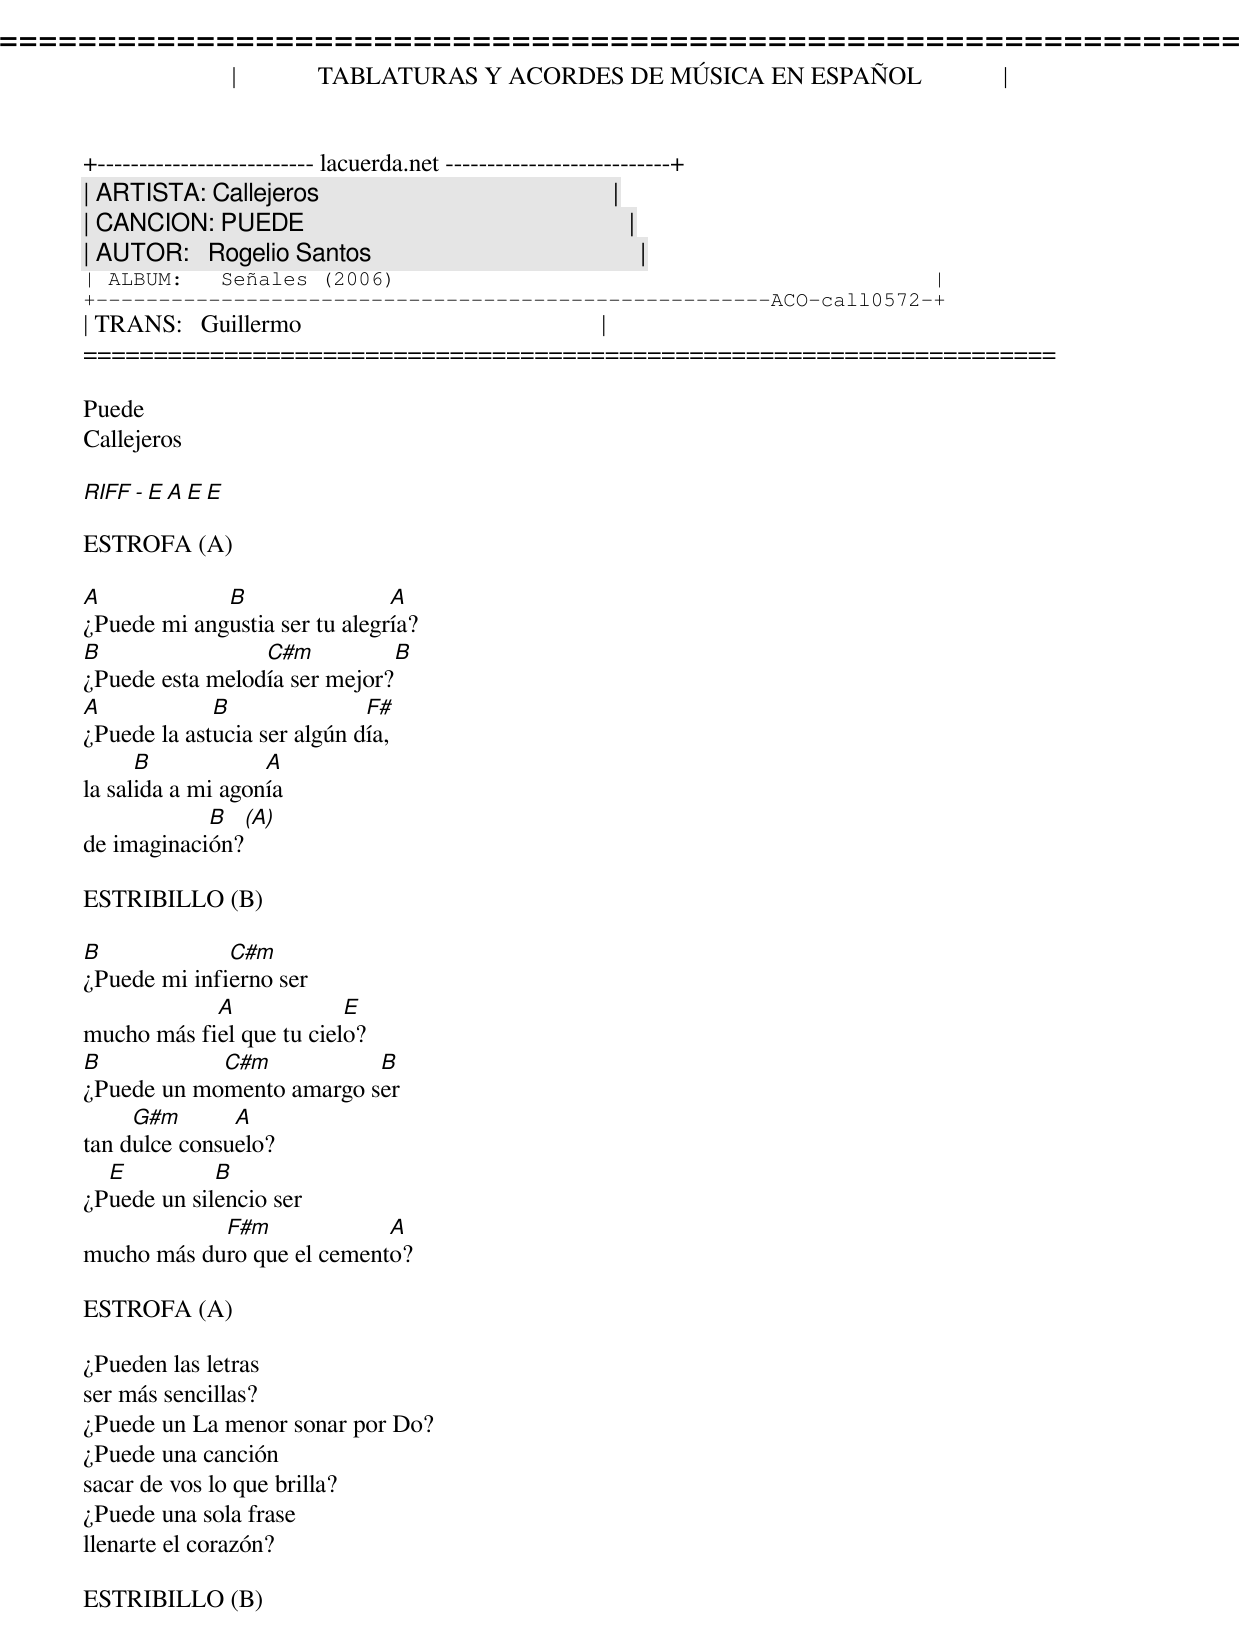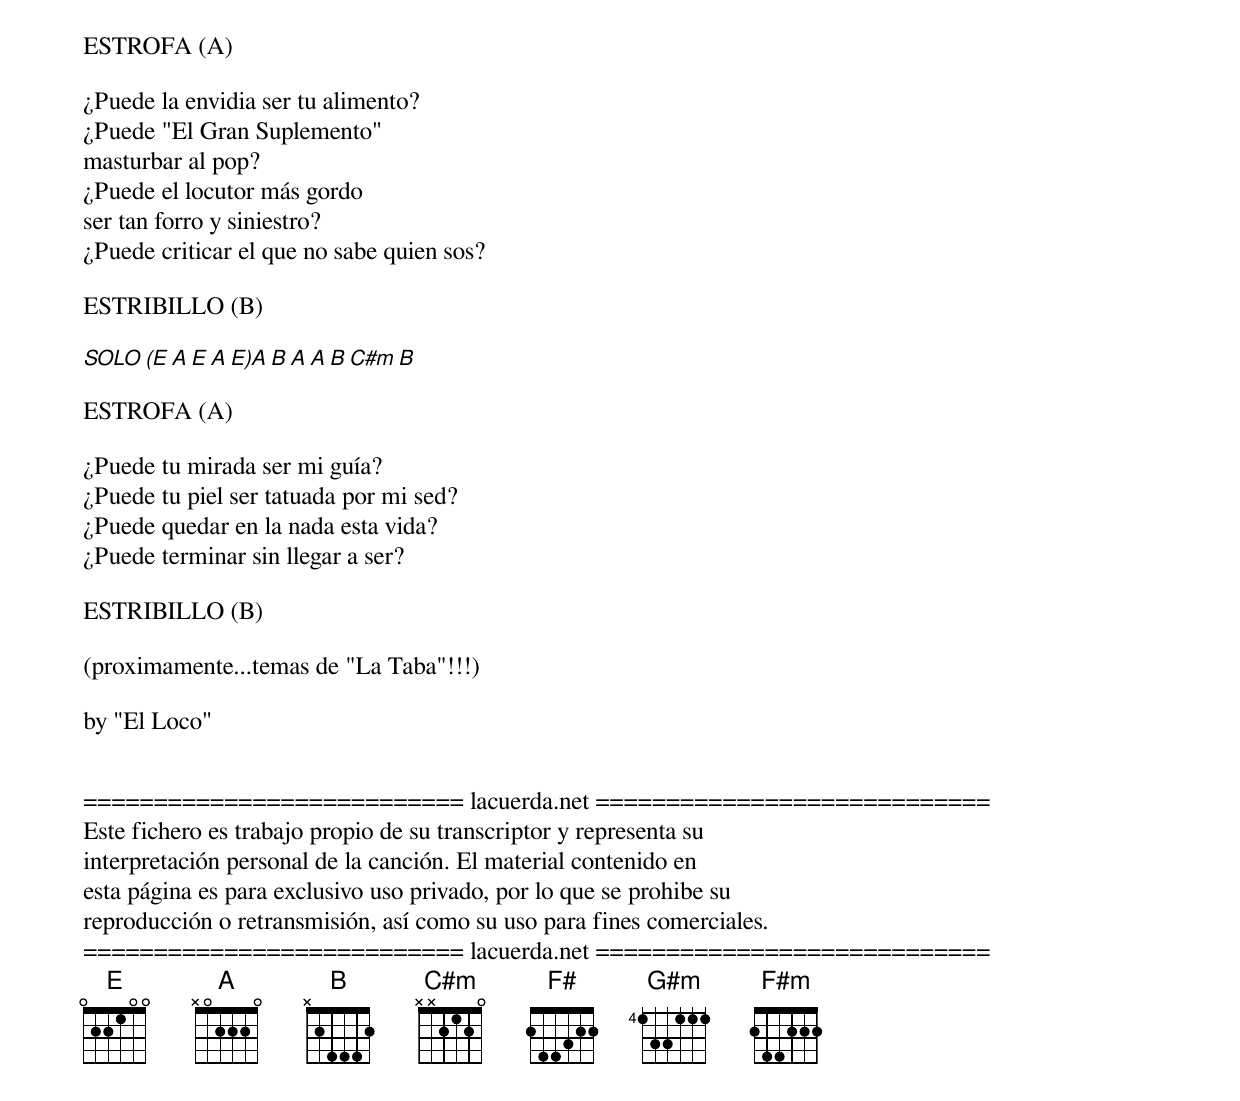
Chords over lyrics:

=====================================================================
|             TABLATURAS Y ACORDES DE MÚSICA EN ESPAÑOL             |
+-------------------------- lacuerda.net ---------------------------+
| ARTISTA: Callejeros                                               |
| CANCION: PUEDE                                                    |
| AUTOR:   Rogelio Santos                                           |
| ALBUM:   Señales (2006)                                           |
+------------------------------------------------------ACO-call0572-+
| TRANS:   Guillermo                                                |
=====================================================================

Puede
Callejeros

RIFF  - E A E E

ESTROFA (A)

A            B                 A
¿Puede mi angustia ser tu alegría?
B                C#m          B
¿Puede esta melodía ser mejor?
A            B               F#
¿Puede la astucia ser algún día,
      B            A
la salida a mi agonía
            B      (A)
de imaginación?

ESTRIBILLO (B)

B             C#m
¿Puede mi infierno ser
            A             E
mucho más fiel que tu cielo?
B           C#m           B
¿Puede un momento amargo ser
     G#m       A
tan dulce consuelo?
  E          B
¿Puede un silencio ser
            F#m             A
mucho más duro que el cemento?

ESTROFA (A)

¿Pueden las letras
ser más sencillas?
¿Puede un La menor sonar por Do?
¿Puede una canción
sacar de vos lo que brilla?
¿Puede una sola frase
llenarte el corazón?

ESTRIBILLO (B)

ESTROFA (A)

¿Puede la envidia ser tu alimento?
¿Puede "El Gran Suplemento"
masturbar al pop?
¿Puede el locutor más gordo
ser tan forro y siniestro?
¿Puede criticar el que no sabe quien sos?

ESTRIBILLO (B)

SOLO (E A E A E)A B A A B C#m B

ESTROFA (A)

¿Puede tu mirada ser mi guía?
¿Puede tu piel ser tatuada por mi sed?
¿Puede quedar en la nada esta vida?
¿Puede terminar sin llegar a ser?

ESTRIBILLO (B)

(proximamente...temas de "La Taba"!!!)

by "El Loco"


=========================== lacuerda.net ============================
Este fichero es trabajo propio de su transcriptor y representa su
interpretación personal de la canción. El material contenido en
esta página es para exclusivo uso privado, por lo que se prohibe su
reproducción o retransmisión, así como su uso para fines comerciales.
=========================== lacuerda.net ============================
